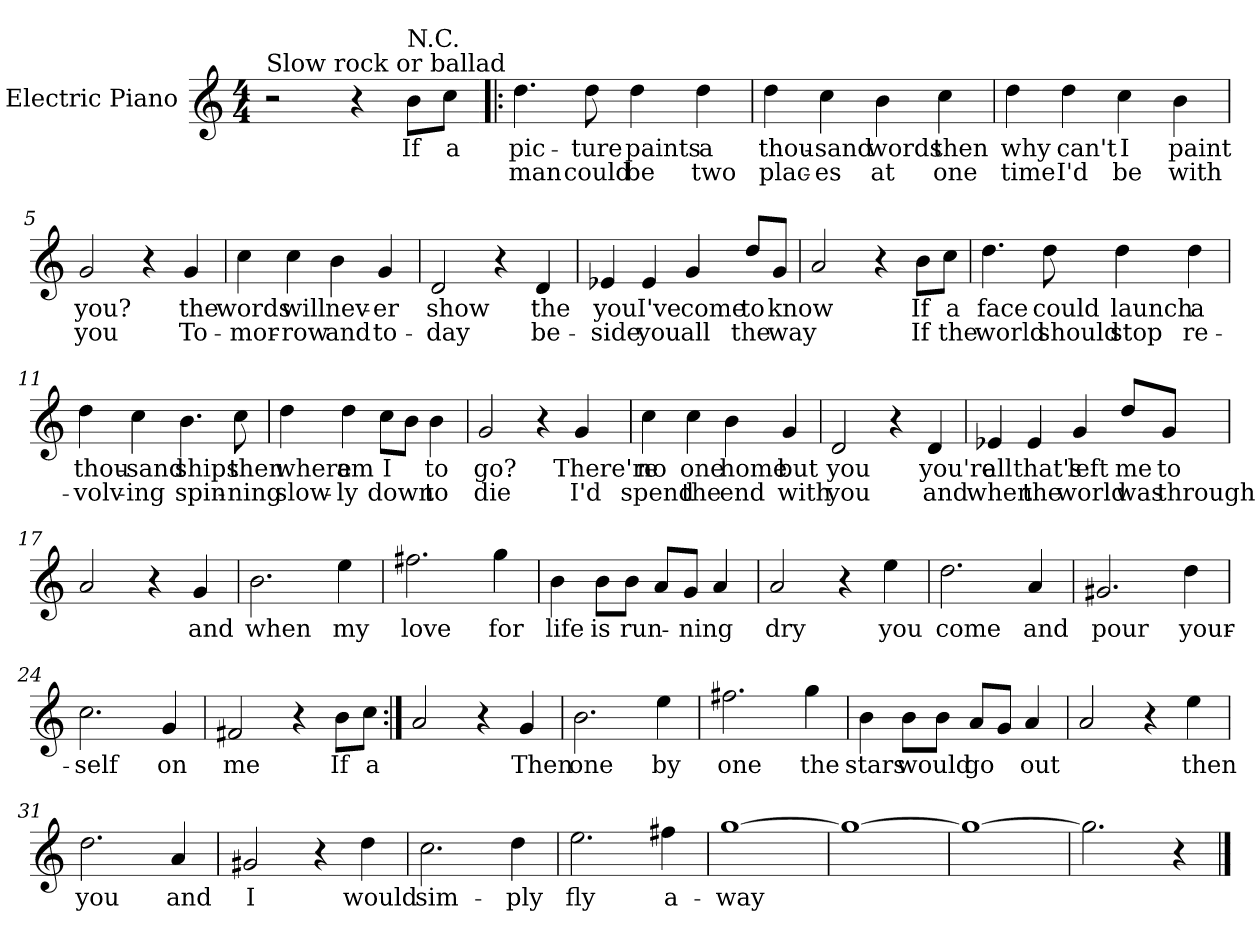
**kern	**text	**text
*part1	*part1	*part1
*staff1	*staff1	*staff1
*I"Electric Piano	*	*
*I'E.Pno	*	*
*clefG2	*	*
*k[]	*	*
*C:	*	*
*M4/4	*	*
=1	=1	=1
!LO:TX:a:t=Slow rock or ballad	!	!
2r	.	.
4r	.	.
!LO:TX:a:t=N.C.	!	!
8b\L	If	.
8cc\J	a	.
=2!|:	=2!|:	=2!|:
4.dd\	pic-	man
8dd\	-ture	could
4dd\	paints	be
4dd\	a	two
=3	=3	=3
4dd\	thou-	plac-
4cc\	-sand	-es
4b\	words	at
4cc\	then	one
=4	=4	=4
4dd\	why	time
4dd\	can't	I'd
4cc\	I	be
4b\	paint	with
=5	=5	=5
2g/	you?	you
4r	.	.
4g/	the	To-
!!LO:LB:g=z
=6	=6	=6
4cc\	words	-mor-
4cc\	will	-row
4b\	nev-	and
4g/	-er	to-
=7	=7	=7
2d/	show	-day
4r	.	.
4d/	the	be-
=8	=8	=8
4e-X/	you	-side
4e-/	I've	you
4g/	come	all
8dd/L	to	the
8g/J	know	way
=9	=9	=9
2a/	.	.
4r	.	.
8b\L	If	If
8cc\J	a	the
!!LO:LB:g=z
=10	=10	=10
4.dd\	face	world
8dd\	could	should
4dd\	launch	stop
4dd\	a	re-
=11	=11	=11
4dd\	thou-	-volv-
4cc\	-sand	-ing
4.b\	ships	spin-
8cc\	then	-ning
=12	=12	=12
4dd\	where	slow-
4dd\	am	-ly
8cc\L	I	down
8b\J	.	.
4b\	to	to
=13	=13	=13
2g/	go?	die
4r	.	.
4g/	There're	I'd
!!LO:LB:g=z
=14	=14	=14
4cc\	no	spend
4cc\	one	the
4b\	home	end
4g/	but	with
=15	=15	=15
2d/	you	you
4r	.	.
4d/	you're	and
=16	=16	=16
4e-X/	all	when
4e-/	that's	the
4g/	left	world
8dd/L	me	was
8g/J	to	through
=17	=17	=17
2a/	.	.
4r	.	.
4g/	and	.
!!LO:LB:g=z
=18	=18	=18
2.b\	when	.
4ee\	my	.
=19	=19	=19
2.ff#X\	love	.
4gg\	for	.
=20	=20	=20
4b\	life	.
8b\L	is	.
8b\J	run-	.
8a/L	.	.
8g/J	ning	.
4a/	.	.
=21	=21	=21
2a/	dry	.
4r	.	.
4ee\	you	.
=22	=22	=22
2.dd\	come	.
4a/	and	.
=23	=23	=23
2.g#X/	pour	.
4dd\	your-	.
=24	=24	=24
2.cc\	-self	.
4g/	on	.
=25	=25	=25
2f#X/	me	.
4r	.	.
8b\L	If	.
8cc\J	a	.
!!LO:LB:g=z
=26:|!	=26:|!	=26:|!
2a/	.	.
4r	.	.
4g/	Then	.
=27	=27	=27
2.b\	one	.
4ee\	by	.
=28	=28	=28
2.ff#X\	one	.
4gg\	the	.
=29	=29	=29
4b\	stars	.
8b\L	would	.
8b\J	.	.
8a/L	go	.
8g/J	.	.
4a/	out	.
=30	=30	=30
2a/	.	.
4r	.	.
4ee\	then	.
=31	=31	=31
2.dd\	you	.
4a/	and	.
!!LO:LB:g=z
=32	=32	=32
2g#X/	I	.
4r	.	.
4dd\	would	.
=33	=33	=33
2.cc\	sim-	.
4dd\	ply	.
=34	=34	=34
2.ee\	fly	.
4ff#X\	a-	.
=35	=35	=35
[1gg	-way	.
=36	=36	=36
1gg_	.	.
=37	=37	=37
1gg_	.	.
=38	=38	=38
2.gg\]	.	.
4r	.	.
==	==	==
*-	*-	*-
